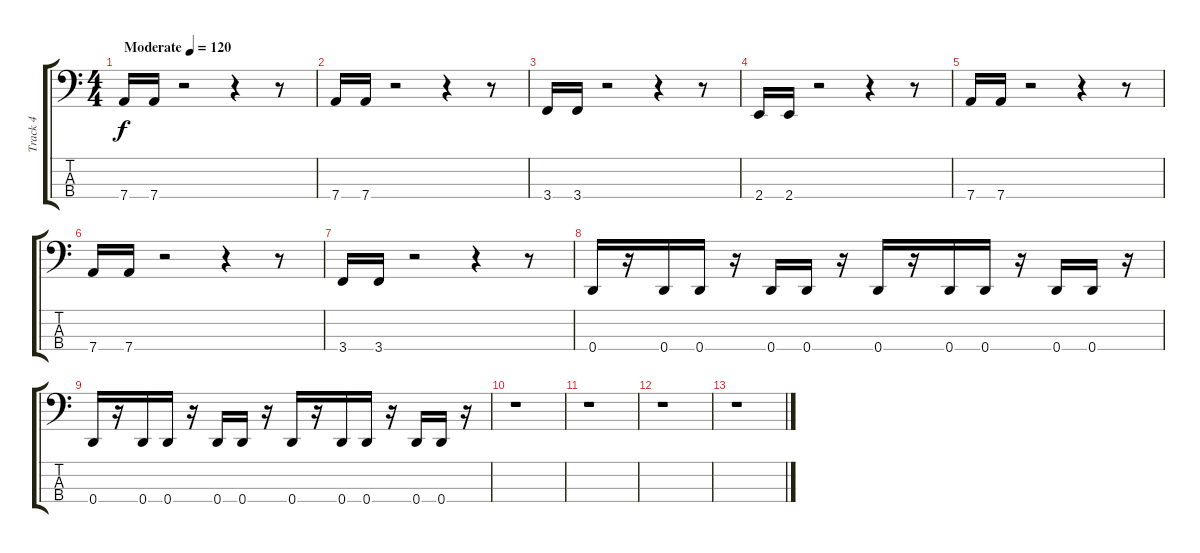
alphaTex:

\track ("Track 4" "Track 4") {instrument electricbasspick}
\staff {score tabs}
\tuning (G2 D2 A1 D1) {hide}
\ts (4 4)
\tempo (120 "Moderate")
\clef f4
\ks c
7.4.16{dy f instrument electricbasspick} 7.4.16 r.2 r.4 r.8 |
7.4.16 7.4.16 r.2 r.4 r.8 |
3.4.16 3.4.16 r.2 r.4 r.8 |
2.4.16 2.4.16 r.2 r.4 r.8 |
7.4.16 7.4.16 r.2 r.4 r.8 |
7.4.16 7.4.16 r.2 r.4 r.8 |
3.4.16 3.4.16 r.2 r.4 r.8 |
0.4.16 r.16 0.4.16 0.4.16 r.16 0.4.16 0.4.16 r.16 0.4.16 r.16 0.4.16 0.4.16 r.16 0.4.16 0.4.16 r.16 |
0.4.16 r.16 0.4.16 0.4.16 r.16 0.4.16 0.4.16 r.16 0.4.16 r.16 0.4.16 0.4.16 r.16 0.4.16 0.4.16 r.16 |
r.1 |
r.1 |
r.1 |
r.1
